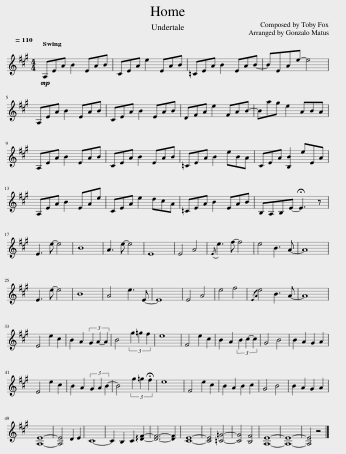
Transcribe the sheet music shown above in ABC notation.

X:1
L:1/8
Q:1/4=110
M:4/4
I:linebreak $
K:A
V:1 treble
V:1
!mp! A,EA B2[Q:1/4=115] EAB | CEA[Q:1/4=120] e2 EAB |[Q:1/4=115] =CEA B2[Q:1/4=110] EAB- | B[Q:1/4=100]EAe-[Q:1/4=90] e4 |$[Q:1/4=110] A,EA B2[Q:1/4=115] EAB | %5
 CEA B2 EAB |[Q:1/4=110] DFA e2 FAB- | Bag e2 ABA |$[Q:1/4=110] A,EA B2[Q:1/4=115] EAB | CEA B2 EAB | %10
 =CEA B2[Q:1/4=120] eBA |[Q:1/4=115] CEA [B,B]2 eEA |$[Q:1/4=110] A,EA B2 EAe | CEA e2 dcA |[Q:1/4=105] =CEA B2 EAB | %15
[Q:1/4=100] B,!fermata!A,!fermata!B,!fermata!E- !fermata!E3 !fermata!z |$[Q:1/4=85] E3[Q:1/4=105] e- e4 | B8 |[Q:1/4=105] A3[Q:1/4=135] e- e4 |[Q:1/4=95] E8 | %20
[Q:1/4=110] E4 A4 |[Q:1/4=115]{/E} e3 f- f4 | e4 B3[Q:1/4=120] A- | A8 |$[Q:1/4=105] E3[Q:1/4=115] e- e4 | %25
[Q:1/4=110] B8 |[Q:1/4=110] A4 e3 E-[Q:1/4=105] |[Q:1/4=110] E8 | E4 A4 |[Q:1/4=115] e4 f4 | %30
[Q:1/4=110]{/EA} e4 B3 A- |[Q:1/4=120] A8 |$[Q:1/4=120] E4 e2 c2 | B2[Q:1/4=125] A2 (3G2 A2- A2 |[Q:1/4=115] B4[Q:1/4=100] (3g2 =g2 f2 | %35
[Q:1/4=135] e8 |[Q:1/4=125] F4 e2 c2 | B2[Q:1/4=130] A2 (3B2 c2- c2 |[Q:1/4=115] G4 B4 |[Q:1/4=125] B2 A2 G2 A2 |$ %40
[Q:1/4=130] E4 e2 c2 | B2 A2[Q:1/4=115] (3G2 A2 B2- |[Q:1/4=125] B4[Q:1/4=105] (3g2 =g2 !fermata!f2 |[Q:1/4=122] e8 | F4 e2 c2 | %45
 B2 A2 B2 c2 | G4 B4 | B2 A2 G2 A2 |$[Q:1/4=135] [A,E]8- | [A,E]4[Q:1/4=125] D2 E2 | %50
 C8- | C2 B,2 C2 !arpeggio![DF]2- | [DF]6- [DF]2 | [CE]8- | [CE]4 [=C=G]4- | %55
 [CG]4 [B,F]4 | [A,E]8- | [A,E]8- | [A,E]4 z4 |] %59
